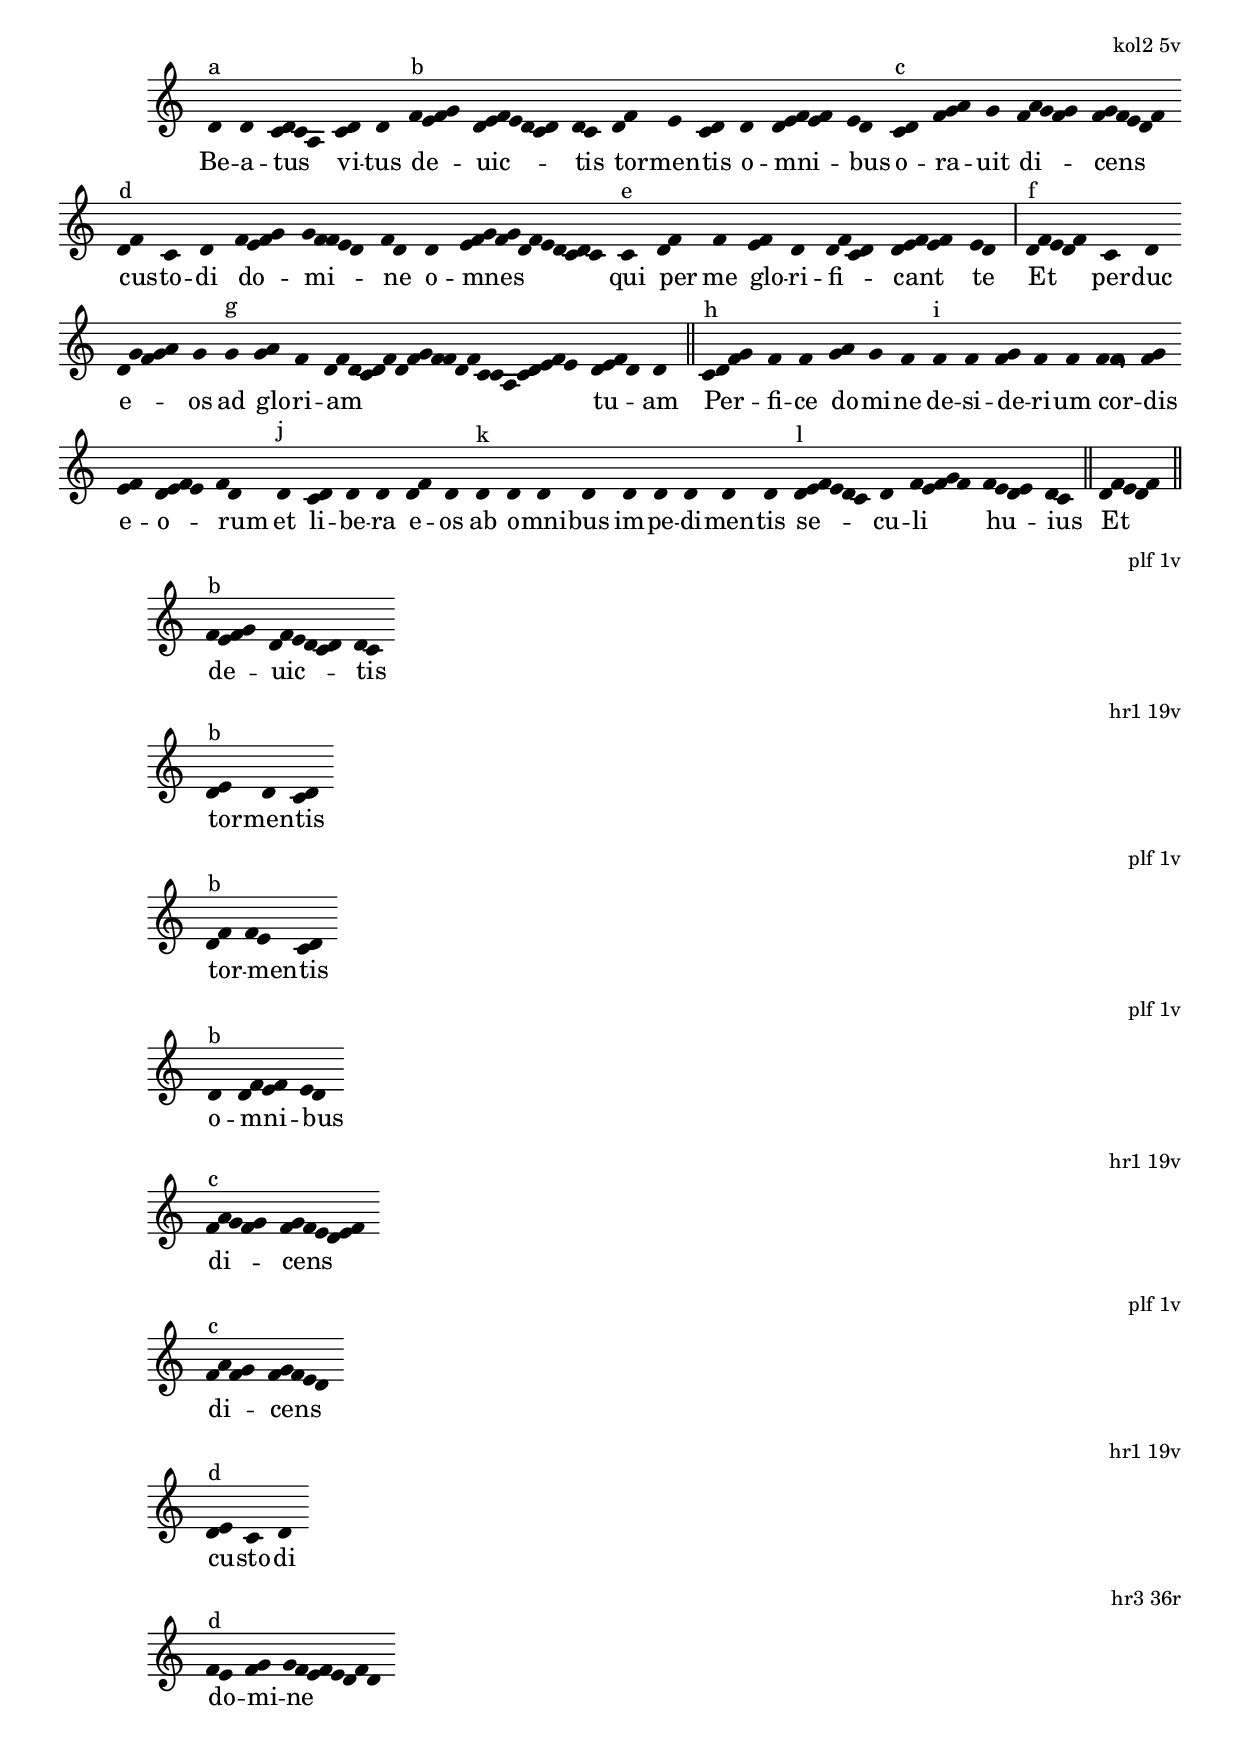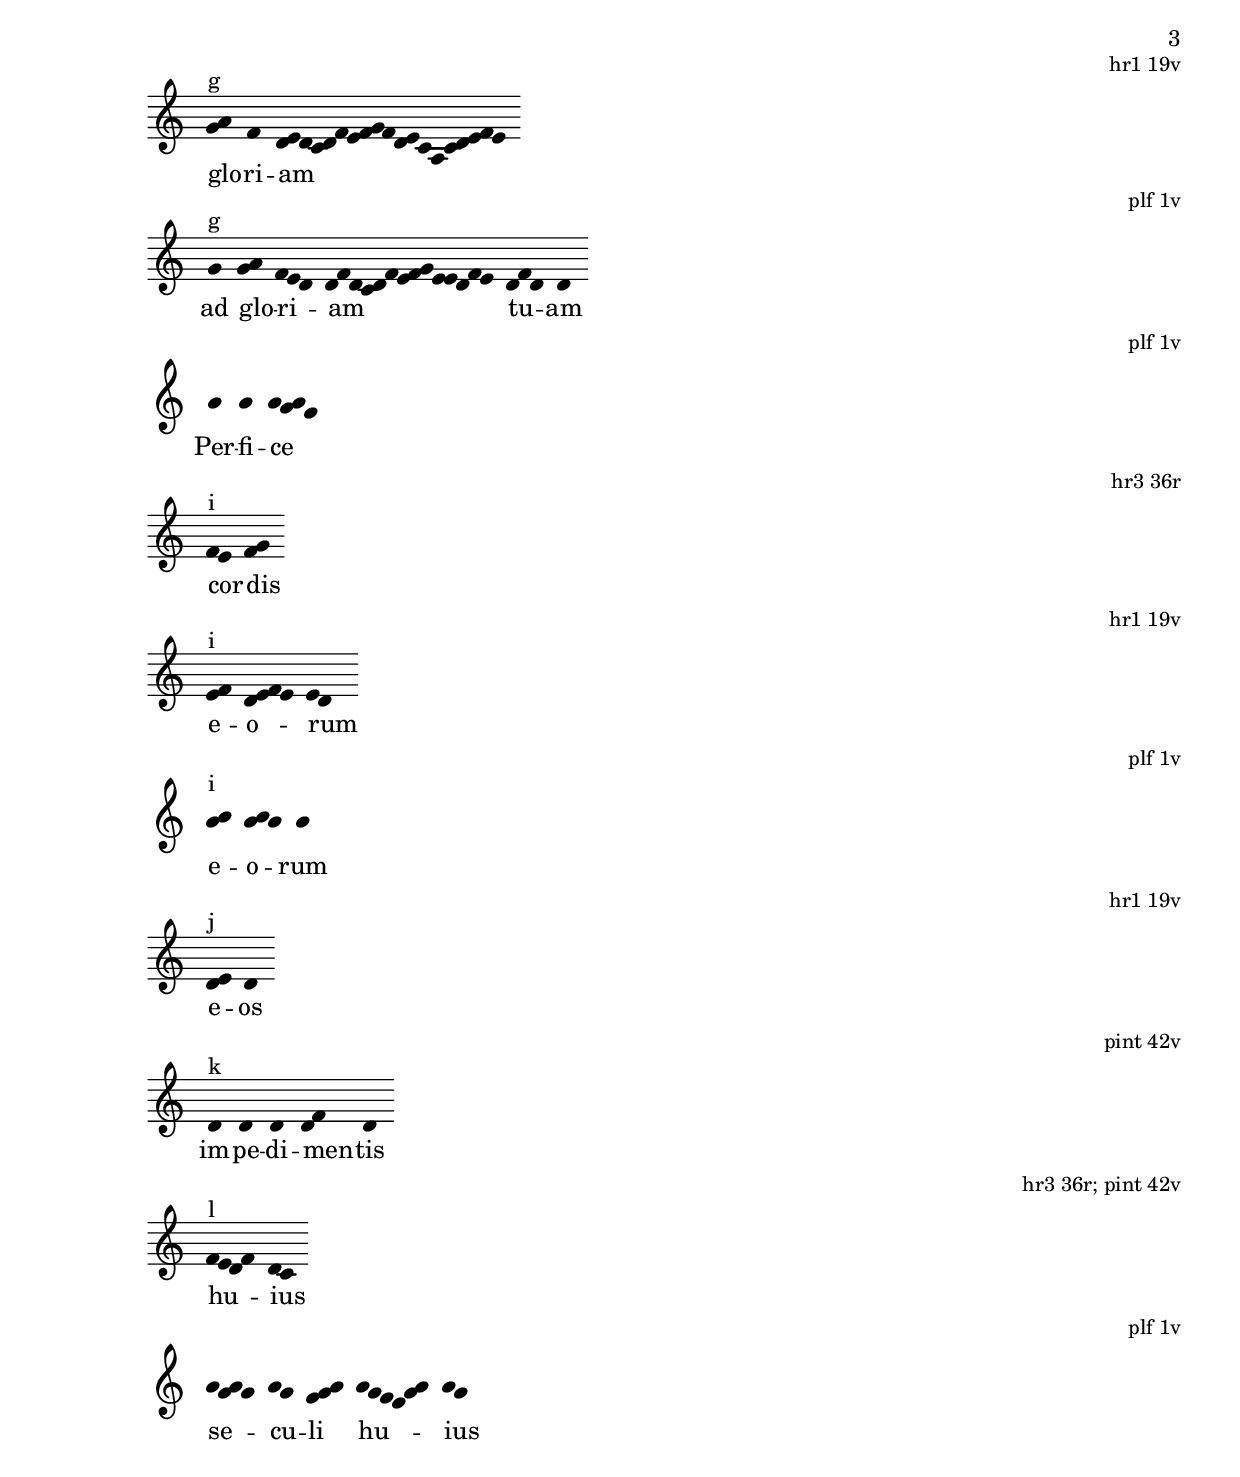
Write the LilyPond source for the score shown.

\version "2.19.32"

\include "../lib/synopsis.ily"

\score {
  \transpose c c' {
    \plainchant
    d^"a" d \melisma { c d c a, } \bar "" \melisma { c d } d \bar ""
    \melisma { f^"b" e f g } \melisma { d e f e d c d } \melisma { d c } \bar "" \melisma { d f } e \melisma { c d } \bar "" d \melisma { d e f e f } \melisma { e d } \bar ""
    \melisma { c^"c" d } \melisma { f g a } g \bar "" \melisma { f a g f g } \melisma { f g f e d f } \bar ""
    \melisma { d^"d" f } c d \bar "" \melisma { f e f g } \melisma { g f f e d } \melisma { f d } \bar "" d \melisma { e f g f g d f e d c d c } \bar ""
    c^"e" \bar "" \melisma { d f } \bar "" f \bar "" \melisma { e f } d \melisma { d f c d } \melisma { d e f e f } \bar "" \melisma { e d } \bar "|"

    \melisma { d^"f" f e d f } \bar "" c d \bar "" \melisma { d g f g a } g \bar ""
    g^"g" \bar "" \melisma { g a } f \melisma { d f d c d f d f g f f d f c c a, c d e f e } \bar "" \melisma { d e f d } d \bar "||"

    \melisma { c^"h" d f g } f f \bar "" \melisma { g a } g f \bar ""
    f^"i" f \melisma { f g } f f \bar "" \melisma { f \strophicus f } \melisma { f g } \bar "" \melisma { e f } \melisma { d e f e } \melisma { f d } \bar ""
    d^"j" \bar "" \melisma { c d } d d \bar "" \melisma { d f } d \bar ""
    d^"k" \bar "" d d d \bar "" d d d d d \bar ""
    \melisma { d^"l" e f e d c } d \melisma { f e f g f } \bar "" \melisma { f e d e } \melisma { d c } \bar "||"

    \melisma { d f e d f } \bar "||"
  }
  \addlyrics {
    Be -- a -- tus vi -- tus
    de -- uic -- tis tor -- men -- tis o -- mni -- bus
    o -- ra -- uit di -- cens
    cus -- to -- di do -- mi -- ne o -- mnes
    qui per me glo -- ri -- fi -- cant te

    Et per -- duc e -- os
    ad glo -- ri -- am tu -- am

    Per -- fi -- ce do -- mi -- ne
    de -- si -- de -- ri -- um cor -- dis e -- o -- rum
    et li -- be -- ra e -- os
    ab o -- mni -- bus im -- pe -- di -- men -- tis
    se -- cu -- li hu -- ius

    Et
  }
  \header {
    fontes = "kol2 5v"
  }
}

\score {
  \transpose c c' {
    \plainchant
    \melisma { f^"b" e f g } \melisma { d f e d c d } \melisma { d c }
  }
  \addlyrics {
    de -- uic -- tis
  }
  \header {
    fontes = "plf 1v"
  }
}

\score {
  \transpose c c' {
    \plainchant
    \melisma { d^"b" e } d \melisma { c d }
  }
  \addlyrics {
    tor -- men -- tis
  }
  \header {
    fontes = "hr1 19v"
  }
}

\score {
  \transpose c c' {
    \plainchant
    \melisma { d^"b" f } \melisma { f e } \melisma { c d }
  }
  \addlyrics {
    tor -- men -- tis
  }
  \header {
    fontes = "plf 1v"
  }
}

\score {
  \transpose c c' {
    \plainchant
    d^"b" \melisma { d f e f } \melisma { e d }
  }
  \addlyrics {
    o -- mni -- bus
  }
  \header {
    fontes = "plf 1v"
  }
}

\score {
  \transpose c c' {
    \plainchant
    \melisma { f^"c" a g f g } \melisma { f g f e d e f }
  }
  \addlyrics {
    di -- cens
  }
  \header {
    fontes = "hr1 19v"
  }
}

\score {
  \transpose c c' {
    \plainchant
    \melisma { f^"c" a f g } \melisma { f g f e d }
  }
  \addlyrics {
    di -- cens
  }
  \header {
    fontes = "plf 1v"
  }
}

\score {
  \transpose c c' {
    \plainchant
    \melisma { d^"d" e } c d
  }
  \addlyrics {
    cu -- sto -- di
  }
  \header {
    fontes = "hr1 19v"
  }
}

\score {
  \transpose c c' {
    \plainchant
    \melisma { f^"d" e } \melisma { f g } \melisma { g f e f e d f d }
  }
  \addlyrics {
    do -- mi -- ne
  }
  \header {
    fontes = "hr3 36r"
  }
}

\score {
  \transpose c c' {
    \plainchant
    \melisma { f^"d" e } \melisma { f g } \melisma { g f f e d e d }
  }
  \addlyrics {
    do -- mi -- ne
  }
  \header {
    fontes = "hr1 19v"
  }
}

\score {
  \transpose c c' {
    \plainchant
    \melisma { f^"d" e } \melisma { f g } \melisma { g f e c d }
  }
  \addlyrics {
    do -- mi -- ne
  }
  \header {
    fontes = "plf 1v"
  }
}

\score {
  \transpose c c' {
    \plainchant
    d^"d" \melisma { e f g f g d e d c d c }
  }
  \addlyrics {
    o -- mnes
  }
  \header {
    fontes = "hr1 19v"
  }
}

\score {
  \transpose c c' {
    \plainchant
    d^"d" \melisma { e f g f g d f d c d c }
  }
  \addlyrics {
    o -- mnes
  }
  \header {
    fontes = "plf 1v"
  }
}

\score {
  \transpose c c' {
    \plainchant
    \melisma { d f } f
  }
  \addlyrics {
    \lyrit pro \lyrrev me
  }
  \header {
    fontes = "plf 1v"
  }
}

\score {
  \transpose c c' {
    \plainchant
    \melisma { e^"e" f } d \melisma { d f c d } \melisma { d f e f }
  }
  \addlyrics {
    glo -- ri -- fi -- cant
  }
  \header {
    fontes = "hr3 36r"
  }
}

\score {
  \transpose c c' {
    \plainchant
    \melisma { e^"e" f e } d \melisma { d e c d } \melisma { d e f e f }
  }
  \addlyrics {
    glo -- ri -- fi -- cant
  }
  \header {
    fontes = "hr1 19v"
  }
}

\score {
  \transpose c c' {
    \plainchant
    \melisma { f^"e" e } c \melisma { d f c d } \melisma { d f d f } \melisma { d c }
  }
  \addlyrics {
    glo -- ri -- fi -- cant te
  }
  \header {
    fontes = "plf 1v"
  }
}

\score {
  \transpose c c' {
    \plainchant
    \melisma { d^"f" f e d e }
  }
  \addlyrics {
    Et
  }
  \header {
    fontes = "hr1 19v"
  }
}

\score {
  \transpose c c' {
    \plainchant
    \melisma { d^"f" f e d }
  }
  \addlyrics {
    Et
  }
  \header {
    fontes = "plf 1v"
  }
}

\score {
  \transpose c c' {
    \plainchant
    \melisma { f^"f" g a g } g
  }
  \addlyrics {
    e -- os
  }
  \header {
    fontes = "plf 1v"
  }
}

\score {
  \transpose c c' {
    \plainchant
    \melisma { g^"g" a } \melisma { f e }
  }
  \addlyrics {
    glo -- ri...
  }
  \header {
    fontes = "hr3 36r"
  }
}

\score {
  \transpose c c' {
    \plainchant
    \melisma { g^"g" a } f \melisma { d e d c d f e f g f d e c a, c d e f e }
  }
  \addlyrics {
    glo -- ri -- am
  }
  \header {
    fontes = "hr1 19v"
  }
}

\score {
  \transpose c c' {
    \plainchant
    g^"g" \melisma { g a } \melisma { f e d } \melisma { d f d c d f e f g e e d f e } \melisma { d f d } d
  }
  \addlyrics {
    ad glo -- ri -- am tu -- am
  }
  \header {
    fontes = "plf 1v"
  }
}

\score {
  \transpose c c' {
    \plainchant
    \stopStaff
    a a \melisma { a g a f }
  }
  \addlyrics {
    Per -- fi -- ce
  }
  \header {
    fontes = "plf 1v"
  }
}

\score {
  \transpose c c' {
    \plainchant
    \melisma { f^"i" e } \melisma { f g }
  }
  \addlyrics {
    cor -- dis
  }
  \header {
    fontes = "hr3 36r"
  }
}

\score {
  \transpose c c' {
    \plainchant
    \melisma { e^"i" f } \melisma { d e f e } \melisma { e d }
  }
  \addlyrics {
    e -- o -- rum
  }
  \header {
    fontes = "hr1 19v"
  }
}

\score {
  \transpose c c' {
    \plainchant
    \stopStaff
    \melisma { a^"i" b } \melisma { a b a } a
  }
  \addlyrics {
    e -- o -- rum
  }
  \header {
    fontes = "plf 1v"
  }
}

\score {
  \transpose c c' {
    \plainchant
    \melisma { d^"j" e } d
  }
  \addlyrics {
    e -- os
  }
  \header {
    fontes = "hr1 19v"
  }
}

\score {
  \transpose c c' {
    \plainchant
    d^"k" d d \melisma { d f } d
  }
  \addlyrics {
    im -- pe -- di -- men -- tis
  }
  \header {
    fontes = "pint 42v"
  }
}

\score {
  \transpose c c' {
    \plainchant
    \melisma { f^"l" e d f } \melisma { d c }
  }
  \addlyrics {
    hu -- ius
  }
  \header {
    fontes = "hr3 36r; pint 42v"
  }
}

\score {
  \transpose c c' {
    \plainchant
    \stopStaff
    \melisma { a g a g } \melisma { a g } \melisma { f g a } \melisma { a g f e g a } \melisma { a g }
  }
  \addlyrics {
    se -- cu -- li hu -- ius
  }
  \header {
    fontes = "plf 1v"
  }
}
